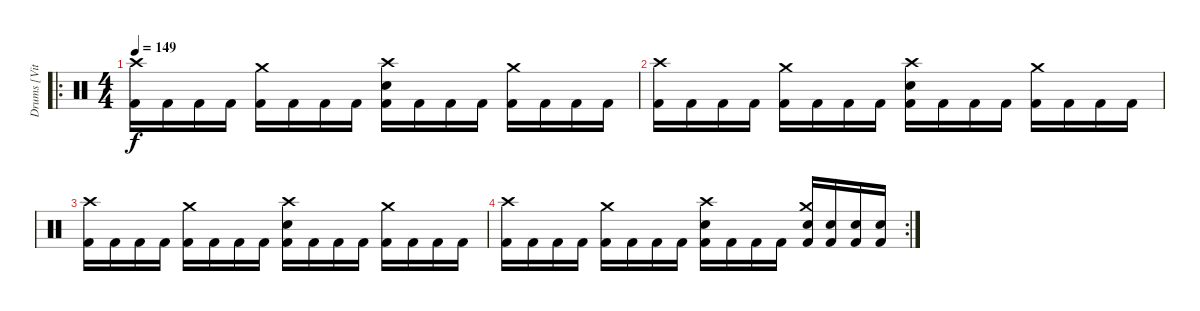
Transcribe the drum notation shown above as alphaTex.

\track ("Drums [Vitek]" "Drums [Vit") {instrument percussion}
\staff {score}
\articulation defaults
\ro
\ts (4 4)
\tempo 149
\clef neutral
\ks c
("Crash high (hit)" "Kick (hit) 2").16{dy f} "Kick (hit) 2".16 "Kick (hit) 2".16 "Kick (hit) 2".16 ("Crash medium (hit)" "Kick (hit) 2").16 "Kick (hit) 2".16 "Kick (hit) 2".16 "Kick (hit) 2".16 ("Crash high (hit)" "Electric Snare (hit)" "Kick (hit) 2").16 "Kick (hit) 2".16 "Kick (hit) 2".16 "Kick (hit) 2".16 ("Crash medium (hit)" "Kick (hit) 2").16 "Kick (hit) 2".16 "Kick (hit) 2".16 "Kick (hit) 2".16 |
("Crash high (hit)" "Kick (hit) 2").16 "Kick (hit) 2".16 "Kick (hit) 2".16 "Kick (hit) 2".16 ("Crash medium (hit)" "Kick (hit) 2").16 "Kick (hit) 2".16 "Kick (hit) 2".16 "Kick (hit) 2".16 ("Crash high (hit)" "Electric Snare (hit)" "Kick (hit) 2").16 "Kick (hit) 2".16 "Kick (hit) 2".16 "Kick (hit) 2".16 ("Crash medium (hit)" "Kick (hit) 2").16 "Kick (hit) 2".16 "Kick (hit) 2".16 "Kick (hit) 2".16 |
("Crash high (hit)" "Kick (hit) 2").16 "Kick (hit) 2".16 "Kick (hit) 2".16 "Kick (hit) 2".16 ("Crash medium (hit)" "Kick (hit) 2").16 "Kick (hit) 2".16 "Kick (hit) 2".16 "Kick (hit) 2".16 ("Crash high (hit)" "Electric Snare (hit)" "Kick (hit) 2").16 "Kick (hit) 2".16 "Kick (hit) 2".16 "Kick (hit) 2".16 ("Crash medium (hit)" "Kick (hit) 2").16 "Kick (hit) 2".16 "Kick (hit) 2".16 "Kick (hit) 2".16 |
\rc 2
("Crash high (hit)" "Kick (hit) 2").16 "Kick (hit) 2".16 "Kick (hit) 2".16 "Kick (hit) 2".16 ("Crash medium (hit)" "Kick (hit) 2").16 "Kick (hit) 2".16 "Kick (hit) 2".16 "Kick (hit) 2".16 ("Crash high (hit)" "Electric Snare (hit)" "Kick (hit) 2").16 "Kick (hit) 2".16 "Kick (hit) 2".16 "Kick (hit) 2".16 ("Crash medium (hit)" "Electric Snare (hit)" "Kick (hit) 2").16 ("Electric Snare (hit)" "Kick (hit) 2").16 ("Electric Snare (hit)" "Kick (hit) 2").16 ("Electric Snare (hit)" "Kick (hit) 2").16
